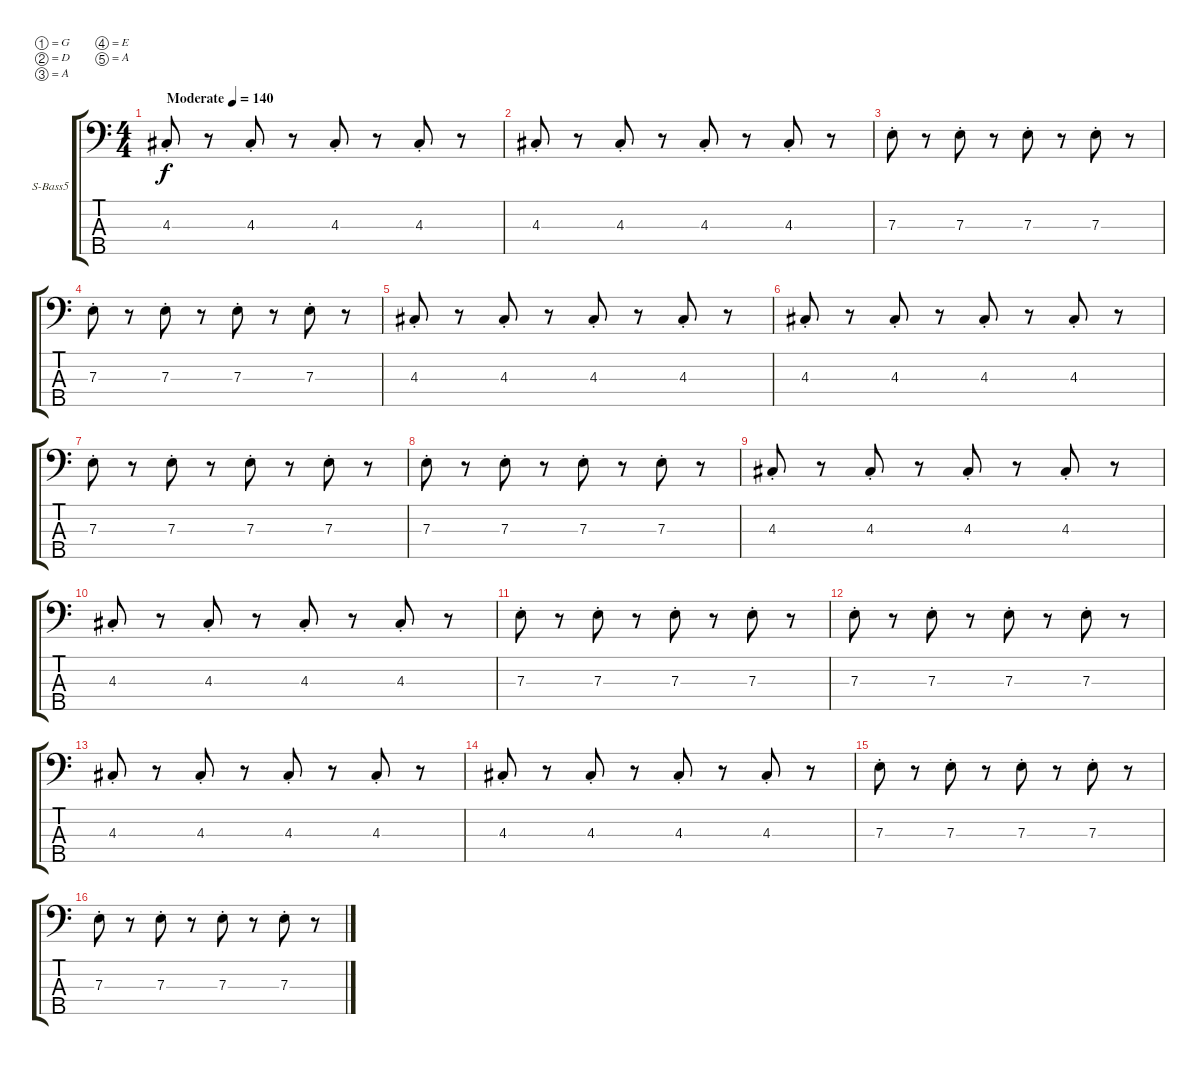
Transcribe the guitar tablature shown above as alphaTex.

\bracketExtendMode groupsimilarinstruments
\firstSystemTrackNameOrientation horizontal
\otherSystemsTrackNameOrientation horizontal
\track ("Bass Accent" "S-Bass5") {instrument synthbass1}
\staff {score tabs}
\tuning (G2 D2 A1 E1 A0)
\ts (4 4)
\beaming (8 2 2 2 2)
\tempo (140 "Moderate")
\clef f4
\ks c
4.3{st}.8{dy f instrument synthbass1} r.8 4.3{st}.8 r.8 4.3{st}.8 r.8 4.3{st}.8 r.8 |
4.3{st}.8 r.8 4.3{st}.8 r.8 4.3{st}.8 r.8 4.3{st}.8 r.8 |
7.3{st}.8 r.8 7.3{st}.8 r.8 7.3{st}.8 r.8 7.3{st}.8 r.8 |
7.3{st}.8 r.8 7.3{st}.8 r.8 7.3{st}.8 r.8 7.3{st}.8 r.8 |
4.3{st}.8 r.8 4.3{st}.8 r.8 4.3{st}.8 r.8 4.3{st}.8 r.8 |
4.3{st}.8 r.8 4.3{st}.8 r.8 4.3{st}.8 r.8 4.3{st}.8 r.8 |
7.3{st}.8 r.8 7.3{st}.8 r.8 7.3{st}.8 r.8 7.3{st}.8 r.8 |
7.3{st}.8 r.8 7.3{st}.8 r.8 7.3{st}.8 r.8 7.3{st}.8 r.8 |
4.3{st}.8 r.8 4.3{st}.8 r.8 4.3{st}.8 r.8 4.3{st}.8 r.8 |
4.3{st}.8 r.8 4.3{st}.8 r.8 4.3{st}.8 r.8 4.3{st}.8 r.8 |
7.3{st}.8 r.8 7.3{st}.8 r.8 7.3{st}.8 r.8 7.3{st}.8 r.8 |
7.3{st}.8 r.8 7.3{st}.8 r.8 7.3{st}.8 r.8 7.3{st}.8 r.8 |
4.3{st}.8 r.8 4.3{st}.8 r.8 4.3{st}.8 r.8 4.3{st}.8 r.8 |
4.3{st}.8 r.8 4.3{st}.8 r.8 4.3{st}.8 r.8 4.3{st}.8 r.8 |
7.3{st}.8 r.8 7.3{st}.8 r.8 7.3{st}.8 r.8 7.3{st}.8 r.8 |
7.3{st}.8 r.8 7.3{st}.8 r.8 7.3{st}.8 r.8 7.3{st}.8 r.8
